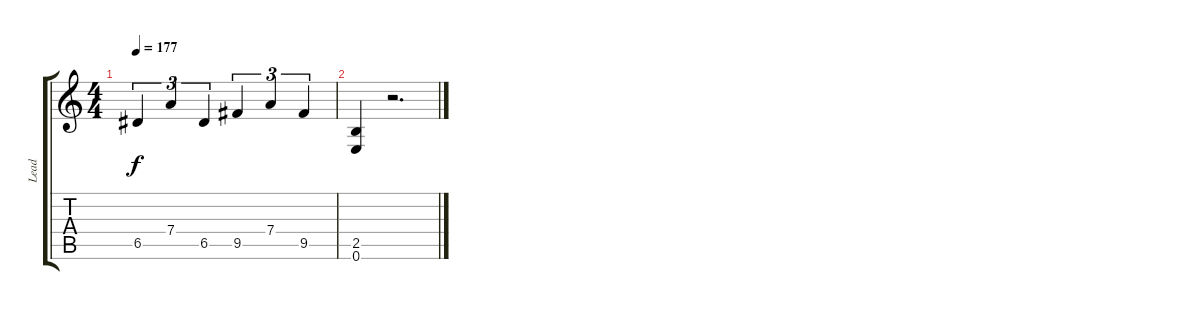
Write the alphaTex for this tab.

\track ("Lead" "Lead") {instrument distortionguitar}
\staff {score tabs}
\tuning (E4 B3 G3 D3 A2 E2) {hide}
\ts (4 4)
\tempo 177
\clef g2
\ks c
6.5.4{tu (3 2) dy f} 7.4.4{tu (3 2)} 6.5.4{tu (3 2)} 9.5.4{tu (3 2)} 7.4.4{tu (3 2)} 9.5.4{tu (3 2)} |
(2.5 0.6).4 r.2{d}
